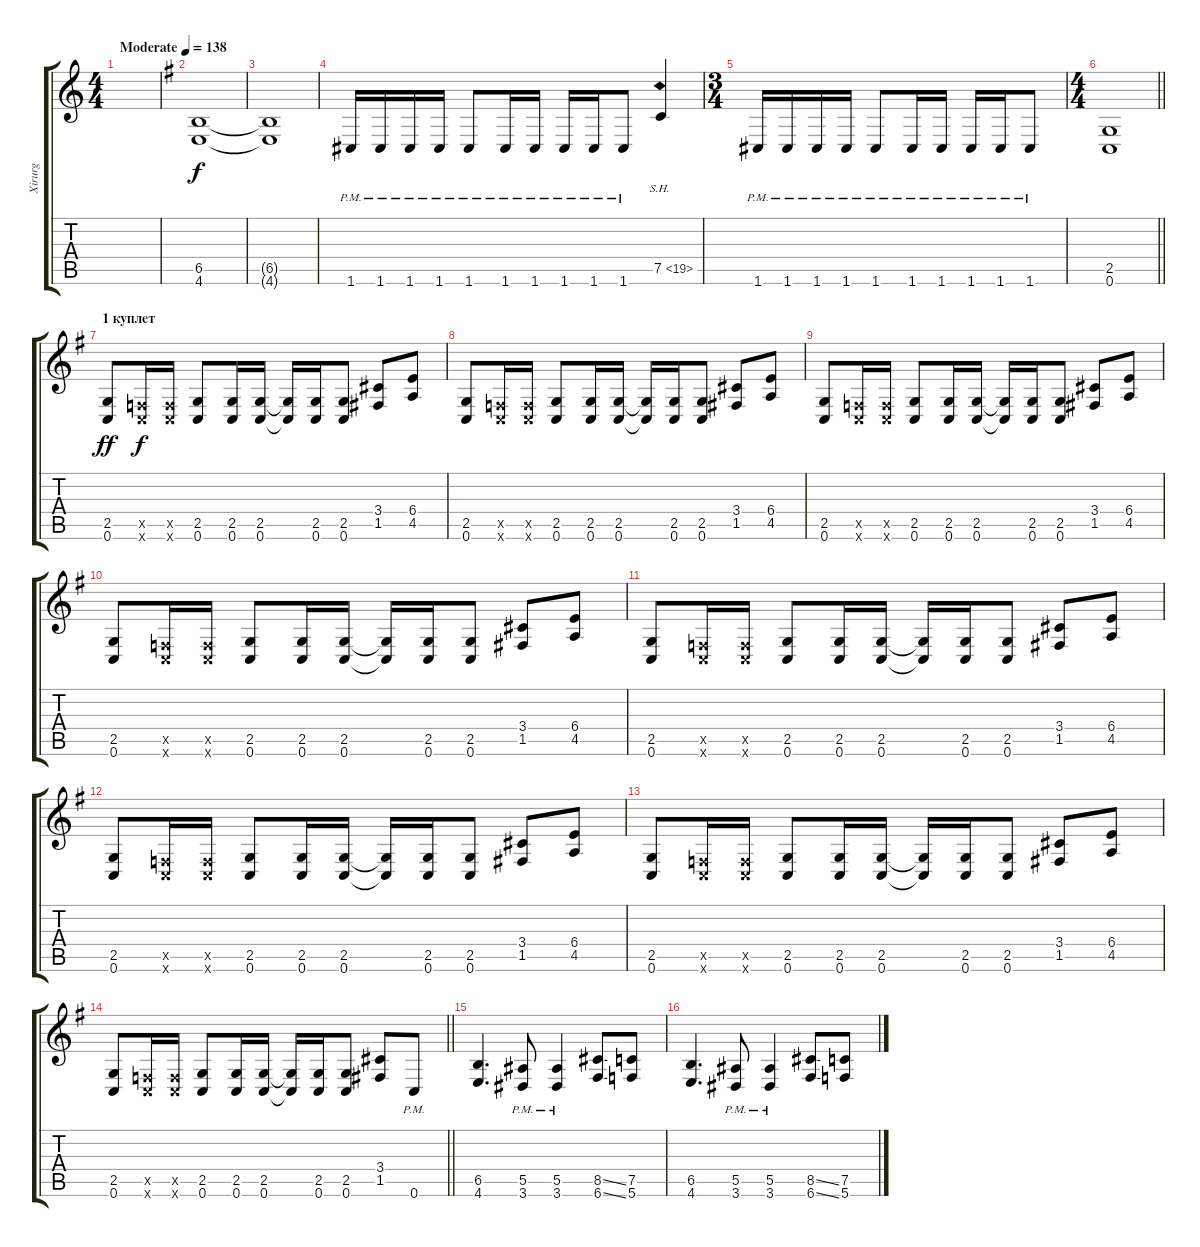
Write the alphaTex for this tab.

\track ("Xirurg" "Xirurg") {instrument distortionguitar}
\staff {score tabs}
\tuning (C4 G3 Eb3 Bb2 F2 C2) {hide}
\ts (4 4)
\tempo (138 "Moderate")
\clef g2
\ks c
|
\ks eminor
(6.5 4.6).1 |
(6.5{t} 4.6{t}).1 |
1.6{pm}.16 1.6{pm}.16 1.6{pm}.16 1.6{pm}.16 1.6{pm}.8 1.6{pm}.16 1.6{pm}.16 1.6{pm}.16 1.6{pm}.16 1.6{pm}.8 7.5{sh 12}.4 |
\ts (3 4)
1.6{pm}.16 1.6{pm}.16 1.6{pm}.16 1.6{pm}.16 1.6{pm}.8 1.6{pm}.16 1.6{pm}.16 1.6{pm}.16 1.6{pm}.16 1.6{pm}.8 |
\ts (4 4)
\barLineRight lightlight
(2.5 0.6).1 |
\section ("" "1 куплет")
(2.5 0.6).8{dy ff} (0.5{x} 0.6{x}).16{dy f} (0.5{x} 0.6{x}).16 (2.5 0.6).8 (2.5 0.6).16 (2.5 0.6).16 (2.5{t} 0.6{t}).16 (2.5 0.6).16 (2.5 0.6).8 (3.4 1.5).8 (6.4 4.5).8 |
(2.5 0.6).8 (0.5{x} 0.6{x}).16 (0.5{x} 0.6{x}).16 (2.5 0.6).8 (2.5 0.6).16 (2.5 0.6).16 (2.5{t} 0.6{t}).16 (2.5 0.6).16 (2.5 0.6).8 (3.4 1.5).8 (6.4 4.5).8 |
(2.5 0.6).8 (0.5{x} 0.6{x}).16 (0.5{x} 0.6{x}).16 (2.5 0.6).8 (2.5 0.6).16 (2.5 0.6).16 (2.5{t} 0.6{t}).16 (2.5 0.6).16 (2.5 0.6).8 (3.4 1.5).8 (6.4 4.5).8 |
(2.5 0.6).8 (0.5{x} 0.6{x}).16 (0.5{x} 0.6{x}).16 (2.5 0.6).8 (2.5 0.6).16 (2.5 0.6).16 (2.5{t} 0.6{t}).16 (2.5 0.6).16 (2.5 0.6).8 (3.4 1.5).8 (6.4 4.5).8 |
(2.5 0.6).8 (0.5{x} 0.6{x}).16 (0.5{x} 0.6{x}).16 (2.5 0.6).8 (2.5 0.6).16 (2.5 0.6).16 (2.5{t} 0.6{t}).16 (2.5 0.6).16 (2.5 0.6).8 (3.4 1.5).8 (6.4 4.5).8 |
(2.5 0.6).8 (0.5{x} 0.6{x}).16 (0.5{x} 0.6{x}).16 (2.5 0.6).8 (2.5 0.6).16 (2.5 0.6).16 (2.5{t} 0.6{t}).16 (2.5 0.6).16 (2.5 0.6).8 (3.4 1.5).8 (6.4 4.5).8 |
(2.5 0.6).8 (0.5{x} 0.6{x}).16 (0.5{x} 0.6{x}).16 (2.5 0.6).8 (2.5 0.6).16 (2.5 0.6).16 (2.5{t} 0.6{t}).16 (2.5 0.6).16 (2.5 0.6).8 (3.4 1.5).8 (6.4 4.5).8 |
\barLineRight lightlight
(2.5 0.6).8 (0.5{x} 0.6{x}).16 (0.5{x} 0.6{x}).16 (2.5 0.6).8 (2.5 0.6).16 (2.5 0.6).16 (2.5{t} 0.6{t}).16 (2.5 0.6).16 (2.5 0.6).8 (3.4 1.5).8 0.6{pm}.8 |
(6.5 4.6).4{d} (5.5{pm} 3.6{pm}).8 (5.5{pm} 3.6{pm}).4 (8.5{ss} 6.6{ss}).8 (7.5 5.6).8 |
(6.5 4.6).4{d} (5.5{pm} 3.6{pm}).8 (5.5{pm} 3.6{pm}).4 (8.5{ss} 6.6{ss}).8 (7.5 5.6).8
